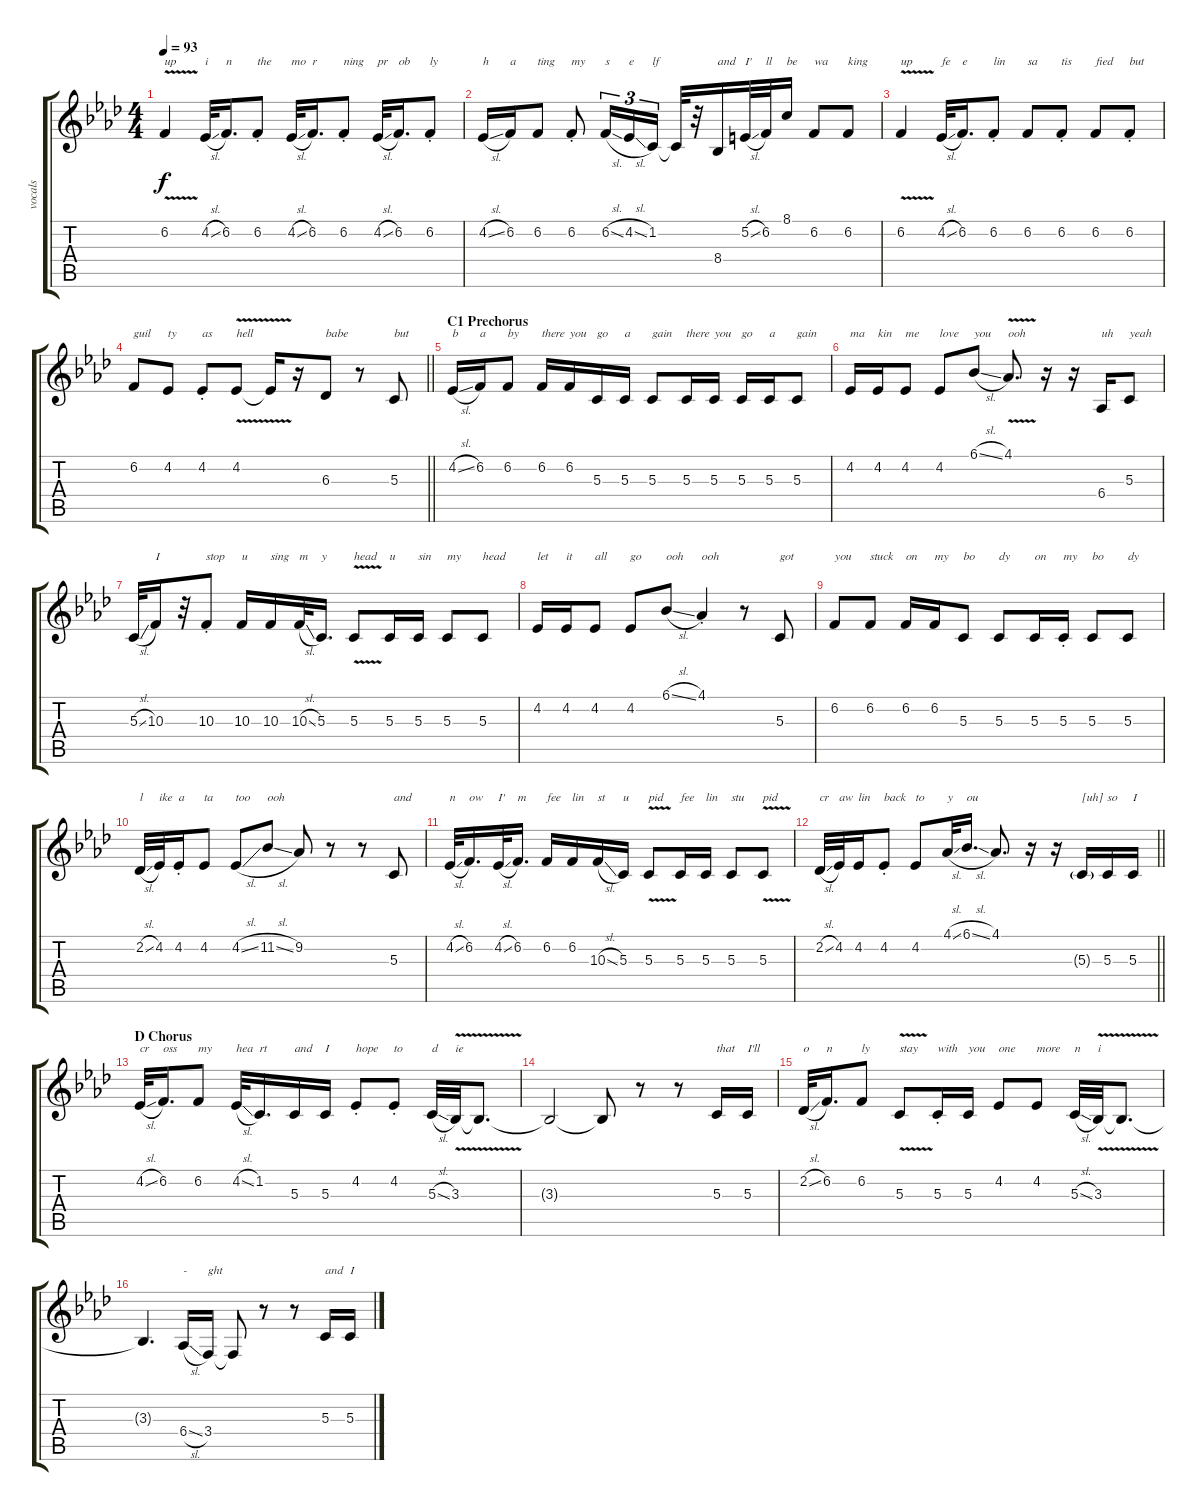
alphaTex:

\track ("vocals" "vocals") {instrument lead2sawtooth}
\staff {score tabs}
\tuning (E4 B3 G3 D3 A2 E2) {hide}
\ts (4 4)
\tempo 93
\clef g2
\ks fminor
6.2{v}.4{txt "up" dy f} 4.2{sl}.32{txt "i"} 6.2.16{d txt "n"} 6.2{st}.8{txt "the"} 4.2{sl}.32{txt "mo"} 6.2.16{d txt "r"} 6.2{st}.8{txt "ning"} 4.2{sl}.32{txt "pr"} 6.2.16{d txt "ob"} 6.2{st}.8{txt "ly"} |
4.2{sl}.16{txt "h"} 6.2.16{txt "a"} 6.2.8{txt "ting"} 6.2{st}.8{txt "my"} 6.2{sl}.16{tu (3 2) txt "s"} 4.2{sl}.16{tu (3 2) txt "e"} 1.2.16{tu (3 2) txt "lf"} 1.2{t}.32 r.32 8.4.16{txt "and"} 5.2{sl}.32{txt "I'"} 6.2.32{txt "ll"} 8.1.16{txt "be"} 6.2.8{txt "wa"} 6.2.8{txt "king"} |
6.2{v}.4{txt "up"} 4.2{sl}.32{txt "fe"} 6.2.16{d txt "e"} 6.2{st}.8{txt "lin"} 6.2.8{txt "sa"} 6.2{st}.8{txt "tis"} 6.2.8{txt "fied"} 6.2{st}.8{txt "but"} |
\barLineRight lightlight
6.2.8{txt "guil"} 4.2.8{txt "ty"} 4.2{st}.8{txt "as"} 4.2{v}.8{txt "hell"} 4.2{t}.16 r.16 6.3.8{txt "babe"} r.8 5.3.8{txt "but"} |
\section ("" "C1 Prechorus")
4.2{sl}.16{txt "b"} 6.2.16{txt "a"} 6.2.8{txt "by"} 6.2.16{txt "there"} 6.2.16{txt "you"} 5.3.16{txt "go"} 5.3.16{txt "a"} 5.3.8{txt "gain"} 5.3.16{txt "there"} 5.3.16{txt "you"} 5.3.16{txt "go"} 5.3.16{txt "a"} 5.3.8{txt "gain"} |
4.2.16{txt "ma"} 4.2.16{txt "kin"} 4.2.8{txt "me"} 4.2.8{txt "love"} 6.1{sl}.8{txt "you"} 4.1{v}.8{d txt "ooh"} r.16 r.16 6.4.16{txt "uh"} 5.3.8{txt "yeah"} |
5.3{sl}.32 10.3.16{txt "I"} r.32 10.3{st}.8{txt "stop"} 10.3.16{txt "u"} 10.3.16{txt "sing"} 10.3{sl}.32{txt "m"} 5.3.16{d txt "y"} 5.3{v}.8{txt "head"} 5.3.16{txt "u"} 5.3.16{txt "sin"} 5.3.8{txt "my"} 5.3.8{txt "head"} |
4.2.16{txt "let"} 4.2.16{txt "it"} 4.2.8{txt "all"} 4.2.8{txt "go"} 6.1{sl}.8{txt "ooh"} 4.1{st}.4{txt "ooh"} r.8 5.3.8{txt "got"} |
6.2.8{txt "you"} 6.2.8{txt "stuck"} 6.2.16{txt "on"} 6.2.16{txt "my"} 5.3.8{txt "bo"} 5.3.8{txt "dy"} 5.3.16{txt "on"} 5.3{st}.16{txt "my"} 5.3.8{txt "bo"} 5.3.8{txt "dy"} |
2.2{sl}.32{txt "l"} 4.2.32{txt "ike"} 4.2{st}.16{txt "a"} 4.2.8{txt "ta"} 4.2{sl}.8{txt "too"} 11.2{sl}.8{txt "ooh"} 9.2.8 r.8 r.8 5.3.8{txt "and"} |
4.2{sl}.32{txt "n"} 6.2.16{d txt "ow"} 4.2{sl}.32{txt "I'"} 6.2.16{d txt "m"} 6.2.16{txt "fee"} 6.2.16{txt "lin"} 10.3{sl}.16{txt "st"} 5.3.16{txt "u"} 5.3{v}.8{txt "pid"} 5.3.16{txt "fee"} 5.3.16{txt "lin"} 5.3.8{txt "stu"} 5.3{v}.8{txt "pid"} |
\barLineRight lightlight
2.2{sl}.32{txt "cr"} 4.2.32{txt "aw"} 4.2.16{txt "lin"} 4.2{st}.8{txt "back"} 4.2.8{txt "to"} 4.1{sl}.32{txt "y"} 6.1{sl}.16{d txt "ou"} 4.1.8{d} r.16 r.16 5.3{g}.16{txt "[uh]"} 5.3.16{txt "so"} 5.3.16{txt "I"} |
\section ("" "D Chorus")
4.2{sl}.32{txt "cr"} 6.2.16{d txt "oss"} 6.2.8{txt "my"} 4.2{sl}.32{txt "hea"} 1.2.16{d txt "rt"} 5.3.16{txt "and"} 5.3.16{txt "I"} 4.2{st}.8{txt "hope"} 4.2{st}.8{txt "to"} 5.3{sl}.32{txt "d"} 3.3{v}.32{txt "ie"} 3.3{t}.8{d} |
3.3{t}.2 3.3{t}.8 r.8 r.8 5.3.16{txt "that"} 5.3.16{txt "I'll"} |
2.2{sl}.32{txt "o"} 6.2.16{d txt "n"} 6.2.8{txt "ly"} 5.3{v}.8{txt "stay"} 5.3{st}.16{txt "with"} 5.3.16{txt "you"} 4.2.8{txt "one"} 4.2.8{txt "more"} 5.3{sl}.32{txt "n"} 3.3{v}.32{txt "i"} 3.3{t}.8{d} |
3.3{t}.4{d} 6.4{sl}.16{txt "-"} 3.4.16{txt "ght"} 3.4{t}.8 r.8 r.8 5.3.16{txt "and"} 5.3.16{txt "I"}
